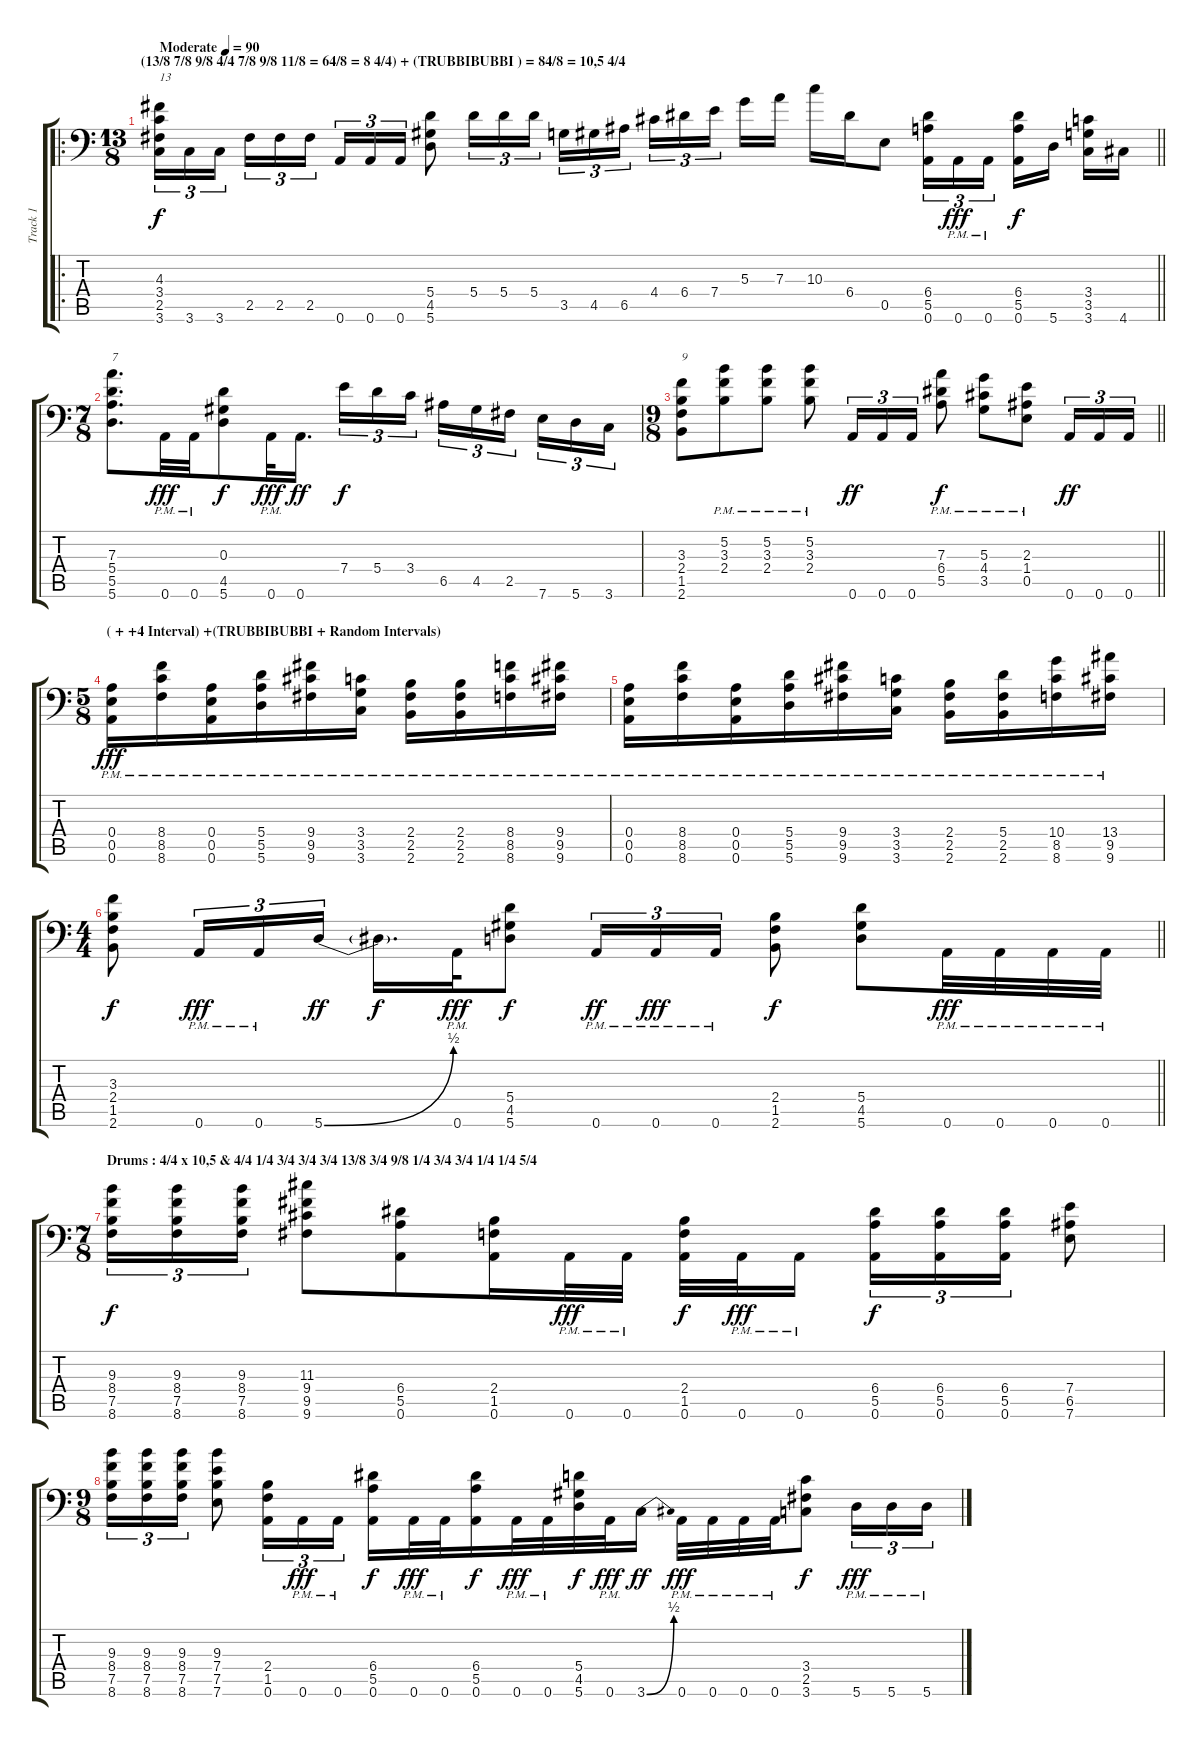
\track ("Track 1" "Track 1") {instrument distortionguitar}
\staff {score tabs}
\tuning (B3 Gb3 D3 A2 E2 A1) {hide}
\ro
\ts (13 8)
\section ("" "(13/8 7/8 9/8 4/4 7/8 9/8 11/8 = 64/8 = 8 4/4) + (TRUBBIBUBBI ) = 84/8 = 10,5 4/4")
\tempo (90 "Moderate")
\clef f4
\barLineRight lightlight
\ks c
(4.3 3.4 2.5 3.6).16{tu (3 2) txt "13" dy f instrument distortionguitar} 3.6.16{tu (3 2)} 3.6.16{tu (3 2)} 2.5.16{tu (3 2)} 2.5.16{tu (3 2)} 2.5.16{tu (3 2)} 0.6.16{tu (3 2)} 0.6.16{tu (3 2)} 0.6.16{tu (3 2)} (5.4 4.5 5.6).8 5.4.16{tu (3 2)} 5.4.16{tu (3 2)} 5.4.16{tu (3 2)} 3.5.16{tu (3 2)} 4.5.16{tu (3 2)} 6.5.16{tu (3 2)} 4.4.16{tu (3 2)} 6.4.16{tu (3 2)} 7.4.16{tu (3 2)} 5.3.16 7.3.16 10.3.16 6.4.16 0.5.8 (6.4 5.5 0.6).16{tu (3 2)} 0.6{pm}.16{tu (3 2) dy fff} 0.6{pm}.16{tu (3 2)} (6.4 5.5 0.6).16{dy f} 5.6.16 (3.4 3.5 3.6).16 4.6.16 |
\ts (7 8)
\section ("" "")
(7.3 5.4 5.5 5.6).8{d txt "7"} 0.6{pm}.32{dy fff} 0.6{pm}.32 (0.3 4.5 5.6).8{dy f} 0.6{pm}.32{dy fff} 0.6.16{d dy ff} 7.4.16{tu (3 2) dy f} 5.4.16{tu (3 2)} 3.4.16{tu (3 2)} 6.5.16{tu (3 2)} 4.5.16{tu (3 2)} 2.5.16{tu (3 2)} 7.6.16{tu (3 2)} 5.6.16{tu (3 2)} 3.6.16{tu (3 2)} |
\ts (9 8)
\barLineRight lightlight
(3.3 2.4 1.5 2.6).8{txt "9"} (5.2{pm} 3.3{pm} 2.4{pm}).8 (5.2{pm} 3.3{pm} 2.4{pm}).8 (5.2{pm} 3.3{pm} 2.4{pm}).8 0.6.16{tu (3 2) dy ff} 0.6.16{tu (3 2)} 0.6.16{tu (3 2)} (7.3{pm} 6.4{pm} 5.5{pm}).8{dy f} (5.3{pm} 4.4{pm} 3.5{pm}).8 (2.3{pm} 1.4{pm} 0.5{pm}).8 0.6.16{tu (3 2) dy ff} 0.6.16{tu (3 2)} 0.6.16{tu (3 2)} |
\ts (5 8)
\section ("" "( + +4 Interval) +(TRUBBIBUBBI + Random Intervals)")
(0.4{pm} 0.5{pm} 0.6{pm}).16{txt "" dy fff} (8.4{pm} 8.5{pm} 8.6{pm}).16 (0.4{pm} 0.5{pm} 0.6{pm}).16 (5.4{pm} 5.5{pm} 5.6{pm}).16 (9.4{pm} 9.5{pm} 9.6{pm}).16 (3.4{pm} 3.5{pm} 3.6{pm}).16 (2.4{pm} 2.5{pm} 2.6{pm}).16 (2.4{pm} 2.5{pm} 2.6{pm}).16 (8.4{pm} 8.5{pm} 8.6{pm}).16 (9.4{pm} 9.5{pm} 9.6{pm}).16 |
(0.4{pm} 0.5{pm} 0.6{pm}).16 (8.4{pm} 8.5{pm} 8.6{pm}).16 (0.4{pm} 0.5{pm} 0.6{pm}).16 (5.4{pm} 5.5{pm} 5.6{pm}).16 (9.4{pm} 9.5{pm} 9.6{pm}).16 (3.4{pm} 3.5{pm} 3.6{pm}).16 (2.4{pm} 2.5{pm} 2.6{pm}).16 (5.4{pm} 2.5{pm} 2.6{pm}).16 (10.4{pm} 8.5{pm} 8.6{pm}).16 (13.4{pm} 9.5{pm} 9.6{pm}).16 |
\ts (4 4)
\barLineRight lightlight
(3.3 2.4 1.5 2.6).8{dy f} 0.6{pm}.16{tu (3 2) dy fff} 0.6{pm}.16{tu (3 2)} 5.6{be (bend 0 0 60 2)}.16{tu (3 2) dy ff} 5.6{t}.16{d dy f} 0.6{pm}.32{dy fff} (5.4 4.5 5.6).8{dy f} 0.6{pm}.16{tu (3 2) dy ff} 0.6{pm}.16{tu (3 2) dy fff} 0.6{pm}.16{tu (3 2)} (2.4 1.5 2.6).8{dy f} (5.4 4.5 5.6).8 0.6{pm}.32{dy fff} 0.6{pm}.32 0.6{pm}.32 0.6{pm}.32 |
\ts (7 8)
\section ("" "Drums : 4/4 x 10,5 & 4/4 1/4 3/4 3/4 3/4 13/8 3/4 9/8 1/4 3/4 3/4 1/4 1/4 5/4")
(9.3 8.4 7.5 8.6).16{tu (3 2) dy f} (9.3 8.4 7.5 8.6).16{tu (3 2)} (9.3 8.4 7.5 8.6).16{tu (3 2)} (11.3 9.4 9.5 9.6).8 (6.4 5.5 0.6).8 (2.4 1.5 0.6).16 0.6{pm}.32{dy fff} 0.6{pm}.32 (2.4 1.5 0.6).32{dy f} 0.6{pm}.32{dy fff} 0.6{pm}.16 (6.4 5.5 0.6).16{tu (3 2) dy f} (6.4 5.5 0.6).16{tu (3 2)} (6.4 5.5 0.6).16{tu (3 2)} (7.4 6.5 7.6).8 |
\ts (9 8)
(9.3 8.4 7.5 8.6).16{tu (3 2)} (9.3 8.4 7.5 8.6).16{tu (3 2)} (9.3 8.4 7.5 8.6).16{tu (3 2)} (9.3 7.4 7.5 7.6).8 (2.4 1.5 0.6).16{tu (3 2)} 0.6{pm}.16{tu (3 2) dy fff} 0.6{pm}.16{tu (3 2)} (6.4 5.5 0.6).16{dy f} 0.6{pm}.32{dy fff} 0.6{pm}.32 (6.4 5.5 0.6).16{dy f} 0.6{pm}.32{dy fff} 0.6{pm}.32 (5.4 4.5 5.6).32{dy f} 0.6{pm}.32{dy fff} 3.6{be (bend 0 0 60 2)}.16{dy ff} 0.6{pm}.32{dy fff} 0.6{pm}.32 0.6{pm}.32 0.6{pm}.32 (3.4 2.5 3.6).8{dy f} 5.6{pm}.16{tu (3 2) dy fff} 5.6{pm}.16{tu (3 2)} 5.6{pm}.16{tu (3 2)}
